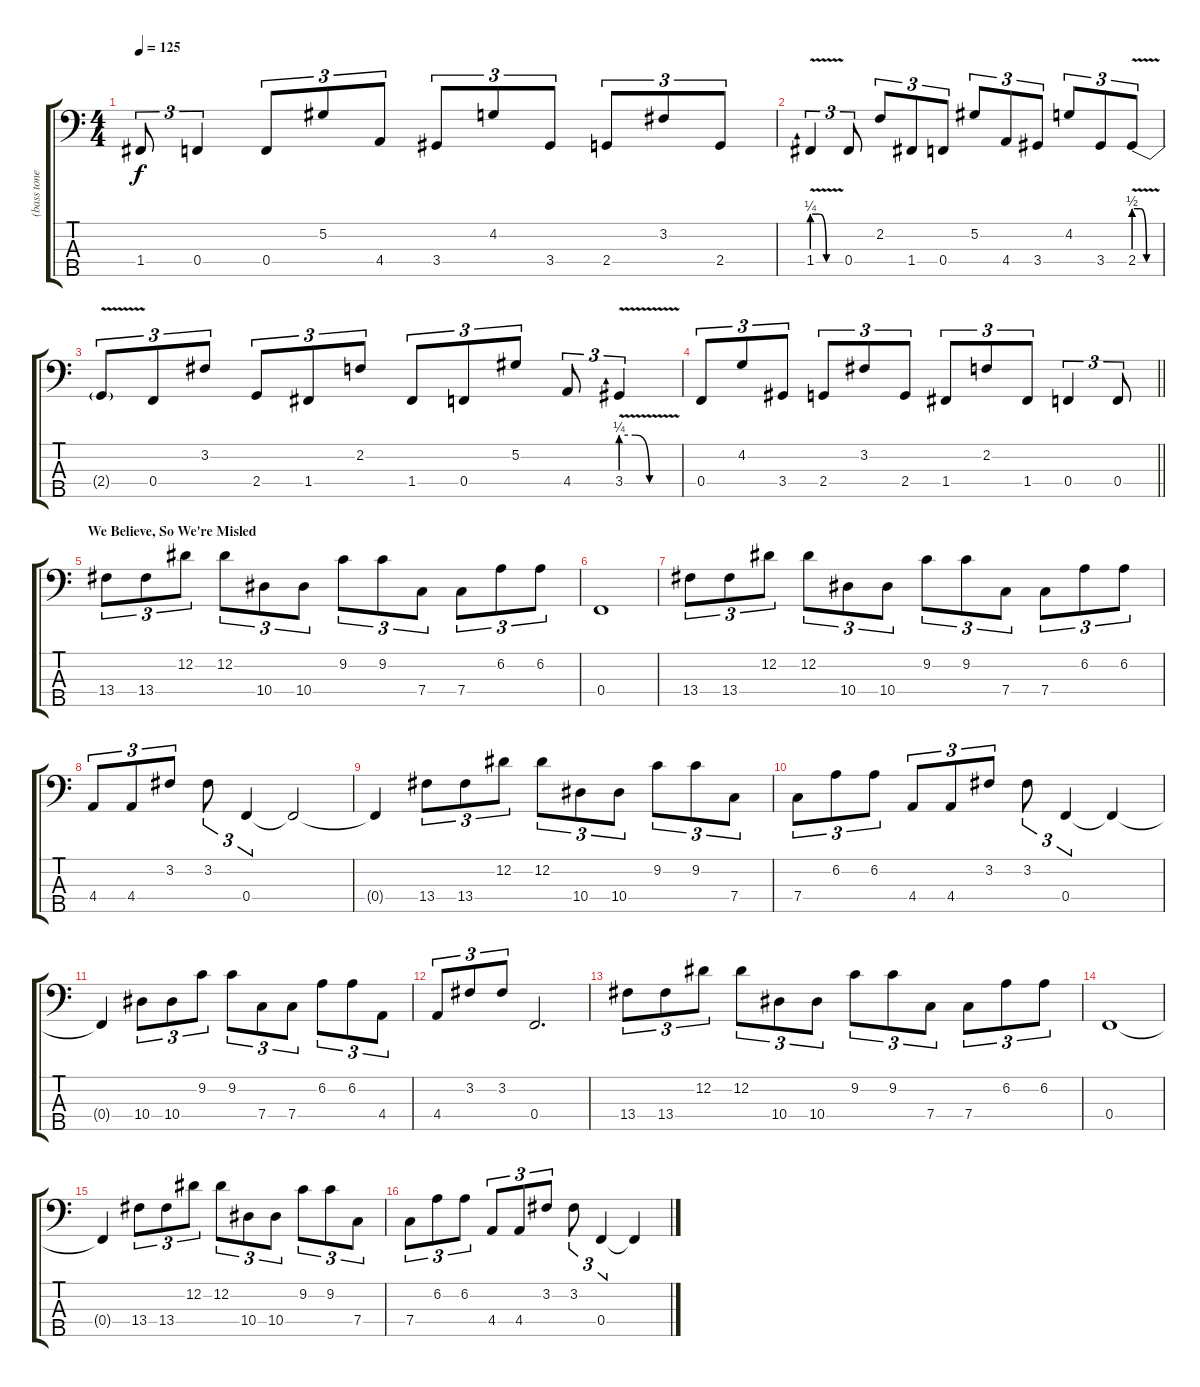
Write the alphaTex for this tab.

\track ("(bass tone)" "(bass tone") {instrument electricbasspick}
\staff {score tabs}
\tuning (Ab2 Eb2 Bb1 F1 C1) {hide}
\ts (4 4)
\tempo 125
\clef f4
\ks c
1.4.8{tu (3 2) dy f} 0.4.4{tu (3 2)} 0.4.8{tu (3 2)} 5.2.8{tu (3 2)} 4.4.8{tu (3 2)} 3.4.8{tu (3 2)} 4.2.8{tu (3 2)} 3.4.8{tu (3 2)} 2.4.8{tu (3 2)} 3.2.8{tu (3 2)} 2.4.8{tu (3 2)} |
1.4{be (custom 0 1 15 1 30 0 60 0) v}.4{tu (3 2)} 0.4.8{tu (3 2)} 2.2.8{tu (3 2)} 1.4.8{tu (3 2)} 0.4.8{tu (3 2)} 5.2.8{tu (3 2)} 4.4.8{tu (3 2)} 3.4.8{tu (3 2)} 4.2.8{tu (3 2)} 3.4.8{tu (3 2)} 2.4{be (custom 0 2 15 2 30 0 60 0) v}.8{tu (3 2)} |
2.4{t}.8{tu (3 2)} 0.4.8{tu (3 2)} 3.2.8{tu (3 2)} 2.4.8{tu (3 2)} 1.4.8{tu (3 2)} 2.2.8{tu (3 2)} 1.4.8{tu (3 2)} 0.4.8{tu (3 2)} 5.2.8{tu (3 2)} 4.4.8{tu (3 2)} 3.4{be (custom 0 1 15 1 30 0 60 0) v}.4{tu (3 2)} |
\barLineRight lightlight
0.4.8{tu (3 2)} 4.2.8{tu (3 2)} 3.4.8{tu (3 2)} 2.4.8{tu (3 2)} 3.2.8{tu (3 2)} 2.4.8{tu (3 2)} 1.4.8{tu (3 2)} 2.2.8{tu (3 2)} 1.4.8{tu (3 2)} 0.4.4{tu (3 2)} 0.4.8{tu (3 2)} |
\section ("" "We Believe, So We're Misled")
13.4.8{tu (3 2)} 13.4.8{tu (3 2)} 12.2.8{tu (3 2)} 12.2.8{tu (3 2)} 10.4.8{tu (3 2)} 10.4.8{tu (3 2)} 9.2.8{tu (3 2)} 9.2.8{tu (3 2)} 7.4.8{tu (3 2)} 7.4.8{tu (3 2)} 6.2.8{tu (3 2)} 6.2.8{tu (3 2)} |
0.4.1 |
13.4.8{tu (3 2)} 13.4.8{tu (3 2)} 12.2.8{tu (3 2)} 12.2.8{tu (3 2)} 10.4.8{tu (3 2)} 10.4.8{tu (3 2)} 9.2.8{tu (3 2)} 9.2.8{tu (3 2)} 7.4.8{tu (3 2)} 7.4.8{tu (3 2)} 6.2.8{tu (3 2)} 6.2.8{tu (3 2)} |
4.4.8{tu (3 2)} 4.4.8{tu (3 2)} 3.2.8{tu (3 2)} 3.2.8{tu (3 2)} 0.4.4{tu (3 2)} 0.4{t}.2 |
0.4{t}.4 13.4.8{tu (3 2)} 13.4.8{tu (3 2)} 12.2.8{tu (3 2)} 12.2.8{tu (3 2)} 10.4.8{tu (3 2)} 10.4.8{tu (3 2)} 9.2.8{tu (3 2)} 9.2.8{tu (3 2)} 7.4.8{tu (3 2)} |
7.4.8{tu (3 2)} 6.2.8{tu (3 2)} 6.2.8{tu (3 2)} 4.4.8{tu (3 2)} 4.4.8{tu (3 2)} 3.2.8{tu (3 2)} 3.2.8{tu (3 2)} 0.4.4{tu (3 2)} 0.4{t}.4 |
0.4{t}.4 10.4.8{tu (3 2)} 10.4.8{tu (3 2)} 9.2.8{tu (3 2)} 9.2.8{tu (3 2)} 7.4.8{tu (3 2)} 7.4.8{tu (3 2)} 6.2.8{tu (3 2)} 6.2.8{tu (3 2)} 4.4.8{tu (3 2)} |
4.4.8{tu (3 2)} 3.2.8{tu (3 2)} 3.2.8{tu (3 2)} 0.4.2{d} |
13.4.8{tu (3 2)} 13.4.8{tu (3 2)} 12.2.8{tu (3 2)} 12.2.8{tu (3 2)} 10.4.8{tu (3 2)} 10.4.8{tu (3 2)} 9.2.8{tu (3 2)} 9.2.8{tu (3 2)} 7.4.8{tu (3 2)} 7.4.8{tu (3 2)} 6.2.8{tu (3 2)} 6.2.8{tu (3 2)} |
0.4.1 |
0.4{t}.4 13.4.8{tu (3 2)} 13.4.8{tu (3 2)} 12.2.8{tu (3 2)} 12.2.8{tu (3 2)} 10.4.8{tu (3 2)} 10.4.8{tu (3 2)} 9.2.8{tu (3 2)} 9.2.8{tu (3 2)} 7.4.8{tu (3 2)} |
7.4.8{tu (3 2)} 6.2.8{tu (3 2)} 6.2.8{tu (3 2)} 4.4.8{tu (3 2)} 4.4.8{tu (3 2)} 3.2.8{tu (3 2)} 3.2.8{tu (3 2)} 0.4.4{tu (3 2)} 0.4{t}.4
